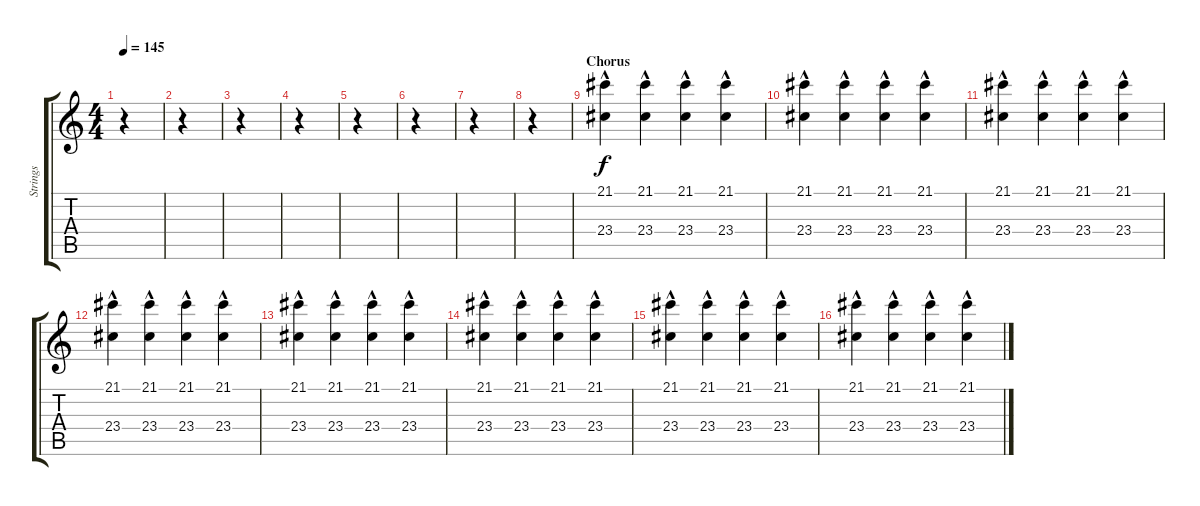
\track ("Strings" "Strings") {instrument stringensemble1}
\staff {score tabs}
\tuning (E4 B3 G3 D3 A2 E2) {hide}
\ts (4 4)
\tempo 145
\clef g2
\ks c
r.4{dy f} |
r.4 |
r.4 |
r.4 |
r.4 |
r.4 |
r.4 |
r.4 |
\section ("" "Chorus")
(21.1{hac} 23.4{hac}).4 (21.1{hac} 23.4{hac}).4 (21.1{hac} 23.4{hac}).4 (21.1{hac} 23.4{hac}).4 |
(21.1{hac} 23.4{hac}).4 (21.1{hac} 23.4{hac}).4 (21.1{hac} 23.4{hac}).4 (21.1{hac} 23.4{hac}).4 |
(21.1{hac} 23.4{hac}).4 (21.1{hac} 23.4{hac}).4 (21.1{hac} 23.4{hac}).4 (21.1{hac} 23.4{hac}).4 |
(21.1{hac} 23.4{hac}).4 (21.1{hac} 23.4{hac}).4 (21.1{hac} 23.4{hac}).4 (21.1{hac} 23.4{hac}).4 |
(21.1{hac} 23.4{hac}).4 (21.1{hac} 23.4{hac}).4 (21.1{hac} 23.4{hac}).4 (21.1{hac} 23.4{hac}).4 |
(21.1{hac} 23.4{hac}).4 (21.1{hac} 23.4{hac}).4 (21.1{hac} 23.4{hac}).4 (21.1{hac} 23.4{hac}).4 |
(21.1{hac} 23.4{hac}).4 (21.1{hac} 23.4{hac}).4 (21.1{hac} 23.4{hac}).4 (21.1{hac} 23.4{hac}).4 |
(21.1{hac} 23.4{hac}).4 (21.1{hac} 23.4{hac}).4 (21.1{hac} 23.4{hac}).4 (21.1{hac} 23.4{hac}).4
